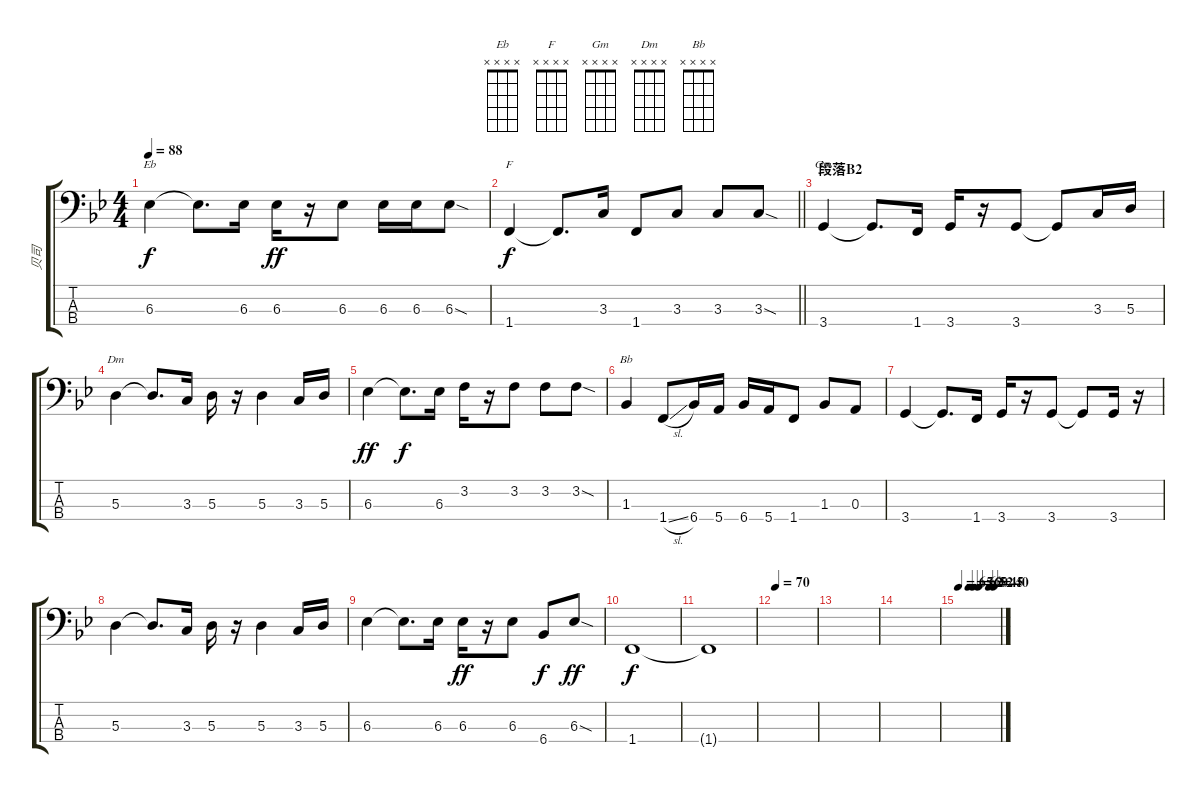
\track ("贝司" "贝司") {instrument electricbassfinger}
\staff {score tabs}
\tuning (G2 D2 A1 E1) {hide}
\chord ("Eb" x x x x)
\chord ("F" x x x x)
\chord ("Gm" x x x x)
\chord ("Dm" x x x x)
\chord ("Bb" x x x x)
\ts (4 4)
\tempo 88
\clef f4
\ks bb
6.3.4{ch "Eb" dy f} 6.3{t}.8{d} 6.3.16 6.3.16{dy ff} r.16 6.3.8 6.3.16 6.3.16 6.3{sod}.8 |
\barLineRight lightlight
1.4.4{ch "F" dy f} 1.4{t}.8{d} 3.3.16 1.4.8 3.3.8 3.3.8 3.3{sod}.8 |
\section ("" "段落B2")
3.4.4{ch "Gm"} 3.4{t}.8{d} 1.4.16 3.4.16 r.16 3.4.8 3.4{t}.8 3.3.16 5.3.16 |
5.3.4{ch "Dm"} 5.3{t}.8{d} 3.3.16 5.3.16 r.16 5.3.4 3.3.16 5.3.16 |
6.3.4{dy ff} 6.3{t}.8{d dy f} 6.3.16 3.2.16 r.16 3.2.8 3.2.8 3.2{sod}.8 |
1.3.4{ch "Bb"} 1.4{sl}.8 6.4.16 5.4.16 6.4.16 5.4.16 1.4.8 1.3.8 0.3.8 |
3.4.4 3.4{t}.8{d} 1.4.16 3.4.16 r.16 3.4.8 3.4{t}.8 3.4.16 r.16 |
5.3.4 5.3{t}.8{d} 3.3.16 5.3.16 r.16 5.3.4 3.3.16 5.3.16 |
6.3.4 6.3{t}.8{d} 6.3.16 6.3.16{dy ff} r.16 6.3.8 6.4.8{dy f} 6.3{sod}.8{dy ff} |
1.4.1{dy f} |
1.4{t}.1 |
\tempo 70
|
|
|
\tempo 65
\tempo (62 0.25)
\tempo (60 0.375)
\tempo (52 0.5)
\tempo (45 0.75)
\tempo (40 0.875)
